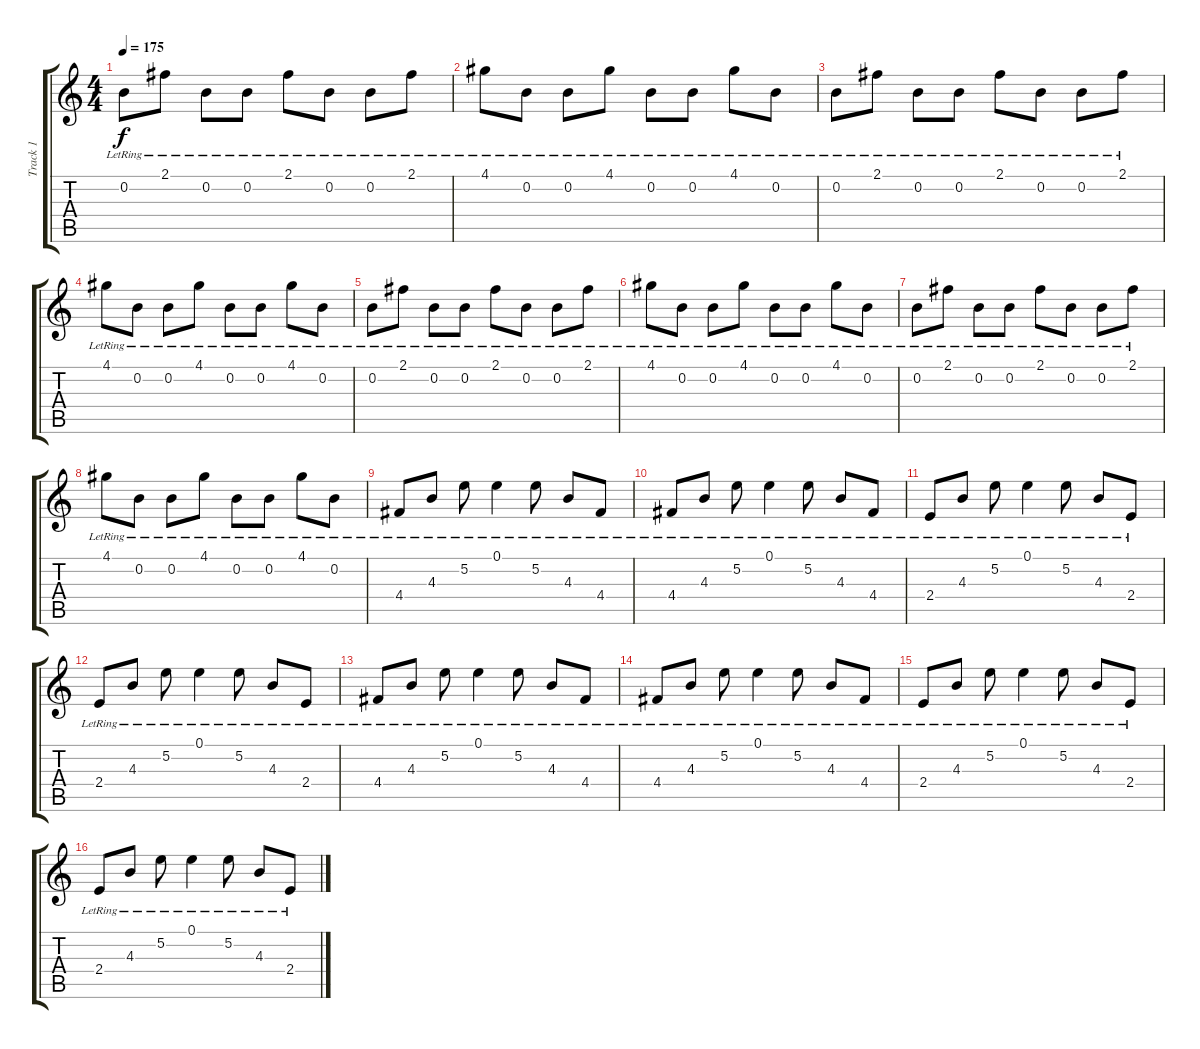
\track ("Track 1" "Track 1") {instrument acousticguitarsteel}
\staff {score tabs}
\tuning (E4 B3 G3 D3 A2 E2) {hide}
\ts (4 4)
\tempo 175
\clef g2
\ks c
0.2{lr}.8{dy f} 2.1{lr}.8 0.2{lr}.8 0.2{lr}.8 2.1{lr}.8 0.2{lr}.8 0.2{lr}.8 2.1{lr}.8 |
4.1{lr}.8 0.2{lr}.8 0.2{lr}.8 4.1{lr}.8 0.2{lr}.8 0.2{lr}.8 4.1{lr}.8 0.2{lr}.8 |
0.2{lr}.8 2.1{lr}.8 0.2{lr}.8 0.2{lr}.8 2.1{lr}.8 0.2{lr}.8 0.2{lr}.8 2.1{lr}.8 |
4.1{lr}.8 0.2{lr}.8 0.2{lr}.8 4.1{lr}.8 0.2{lr}.8 0.2{lr}.8 4.1{lr}.8 0.2{lr}.8 |
0.2{lr}.8 2.1{lr}.8 0.2{lr}.8 0.2{lr}.8 2.1{lr}.8 0.2{lr}.8 0.2{lr}.8 2.1{lr}.8 |
4.1{lr}.8 0.2{lr}.8 0.2{lr}.8 4.1{lr}.8 0.2{lr}.8 0.2{lr}.8 4.1{lr}.8 0.2{lr}.8 |
0.2{lr}.8 2.1{lr}.8 0.2{lr}.8 0.2{lr}.8 2.1{lr}.8 0.2{lr}.8 0.2{lr}.8 2.1{lr}.8 |
4.1{lr}.8 0.2{lr}.8 0.2{lr}.8 4.1{lr}.8 0.2{lr}.8 0.2{lr}.8 4.1{lr}.8 0.2{lr}.8 |
4.4{lr}.8 4.3{lr}.8 5.2{lr}.8 0.1{lr}.4 5.2{lr}.8 4.3{lr}.8 4.4{lr}.8 |
4.4{lr}.8 4.3{lr}.8 5.2{lr}.8 0.1{lr}.4 5.2{lr}.8 4.3{lr}.8 4.4{lr}.8 |
2.4{lr}.8 4.3{lr}.8 5.2{lr}.8 0.1{lr}.4 5.2{lr}.8 4.3{lr}.8 2.4{lr}.8 |
2.4{lr}.8 4.3{lr}.8 5.2{lr}.8 0.1{lr}.4 5.2{lr}.8 4.3{lr}.8 2.4{lr}.8 |
4.4{lr}.8 4.3{lr}.8 5.2{lr}.8 0.1{lr}.4 5.2{lr}.8 4.3{lr}.8 4.4{lr}.8 |
4.4{lr}.8 4.3{lr}.8 5.2{lr}.8 0.1{lr}.4 5.2{lr}.8 4.3{lr}.8 4.4{lr}.8 |
2.4{lr}.8 4.3{lr}.8 5.2{lr}.8 0.1{lr}.4 5.2{lr}.8 4.3{lr}.8 2.4{lr}.8 |
2.4{lr}.8 4.3{lr}.8 5.2{lr}.8 0.1{lr}.4 5.2{lr}.8 4.3{lr}.8 2.4{lr}.8
